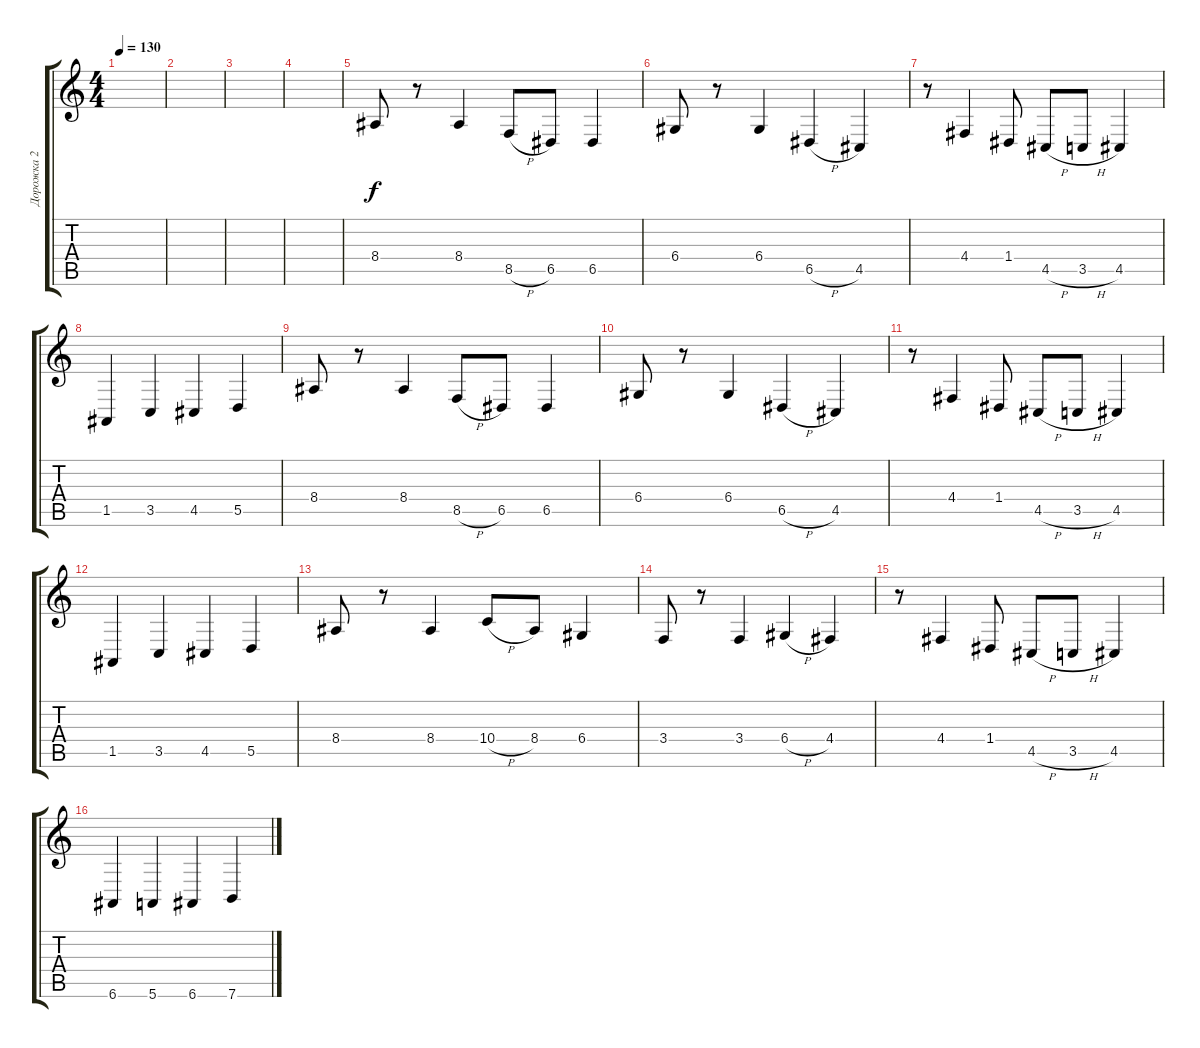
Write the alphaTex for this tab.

\track ("Дорожка 2" "Дорожка 2") {instrument baritonesax}
\staff {score tabs}
\tuning (E4 B3 G3 D3 A2 E2) {hide}
\ts (4 4)
\tempo 130
\clef g2
\ks c
|
|
|
|
8.4.8 r.8 8.4.4 8.5{h}.8 6.5.8 6.5.4 |
6.4.8 r.8 6.4.4 6.5{h}.4 4.5.4 |
r.8 4.4.4 1.4.8 4.5{h}.8 3.5{h}.8 4.5.4 |
1.5.4 3.5.4 4.5.4 5.5.4 |
8.4.8 r.8 8.4.4 8.5{h}.8 6.5.8 6.5.4 |
6.4.8 r.8 6.4.4 6.5{h}.4 4.5.4 |
r.8 4.4.4 1.4.8 4.5{h}.8 3.5{h}.8 4.5.4 |
1.5.4 3.5.4 4.5.4 5.5.4 |
8.4.8 r.8 8.4.4 10.4{h}.8 8.4.8 6.4.4 |
3.4.8 r.8 3.4.4 6.4{h}.4 4.4.4 |
r.8 4.4.4 1.4.8 4.5{h}.8 3.5{h}.8 4.5.4 |
6.6.4 5.6.4 6.6.4 7.6.4
